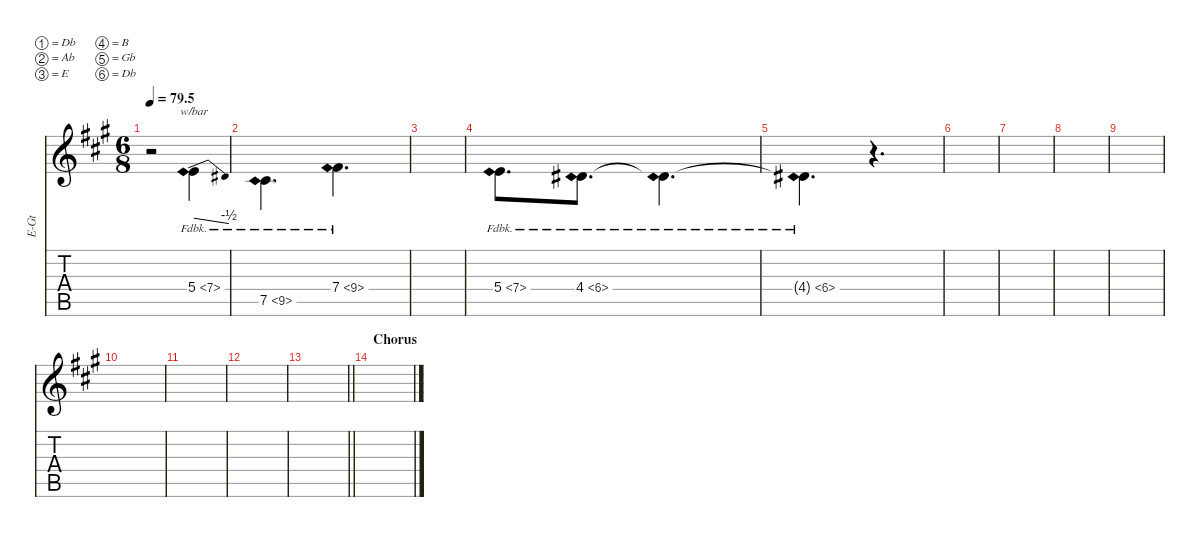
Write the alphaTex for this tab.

\defaultSystemsLayout 4
\hideDynamics
\bracketExtendMode nobrackets
\otherSystemsTrackNameOrientation horizontal
\track ("Guitar3" "E-Gt") {instrument overdrivenguitar}
\staff {score tabs}
\tuning (Db4 Ab3 E3 B2 Gb2 Db2)
\ts (6 8)
\tempo
79.5
\accidentals auto
\clef g2
\ottava regular
\simile none
\scale
0.333333
\ks a
r.2{dy f beam Down} 5.4{fh 2 acc forcenatural}.4{tbe (dive default 0 0 60 -2) beam Down} |
\scale
0.333333 7.5{fh 2 acc #}.4{d beam Down} 7.4{fh 2 acc #}.4{d beam Down} |
\scale
0.333333 |
\scale
0.333333 5.4{fh 2 acc forcenatural}.8{d beam Down} 4.4{fh 2 acc #}.8{d beam Down} 4.4{fh 2 t acc #}.4{d beam Down} |
\scale
0.333333 4.4{fh 2 t acc #}.4{d beam Down} r.4{d beam Down} |
\scale
0.333333 |
\scale
0.333333 |
\scale
0.333333 |
\scale
0.333333 |
\scale
0.333333 |
\scale
0.333333 |
\scale
0.333333 |
\scale
0.333333
\barLineRight lightlight
|
\section ("" "Chorus")
\scale
0.333333 |
\scale
0.333333 |
\scale
0.333333
